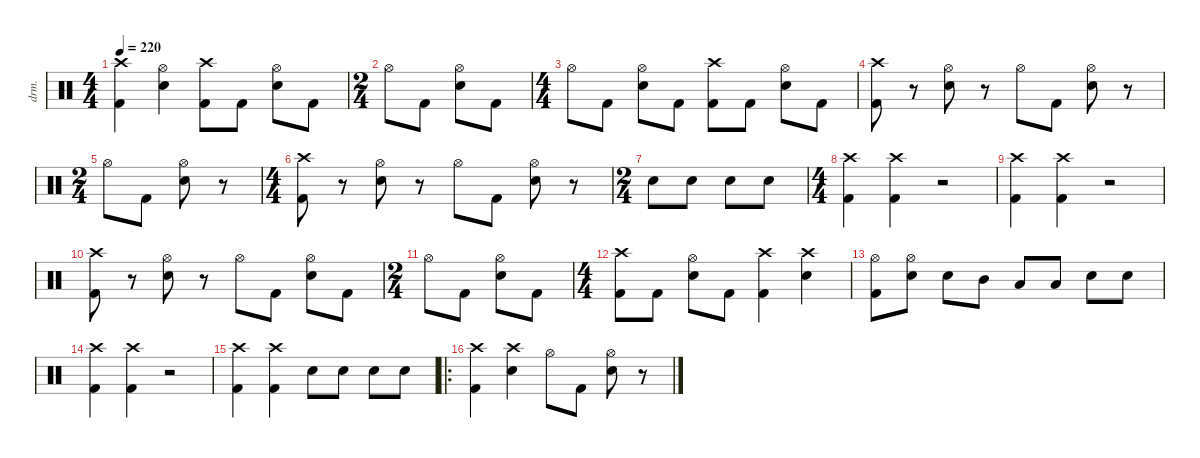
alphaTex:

\defaultSystemsLayout 4
\hideDynamics
\bracketExtendMode nobrackets
\track ("Urlich" "drm.") {instrument percussion}
\staff {score}
\articulation defaults
\ts (4 4)
\tempo 220
\clef neutral
\ks c
("Crash high (hit)" "Kick (hit) 2").4{dy f} ("Hi-Hat (open)" "Snare (hit) 2").4 ("Crash high (hit)" "Kick (hit) 2").8 "Kick (hit) 2".8 ("Hi-Hat (open)" "Snare (hit) 2").8 "Kick (hit) 2".8 |
\ts (2 4)
"Hi-Hat (open)".8 "Kick (hit) 2".8 ("Hi-Hat (open)" "Snare (hit) 2").8 "Kick (hit) 2".8 |
\ts (4 4)
"Hi-Hat (open)".8 "Kick (hit) 2".8 ("Hi-Hat (open)" "Snare (hit) 2").8 "Kick (hit) 2".8 ("Crash high (hit)" "Kick (hit) 2").8 "Kick (hit) 2".8 ("Hi-Hat (open)" "Snare (hit) 2").8 "Kick (hit) 2".8 |
("Crash high (hit)" "Kick (hit) 2").8 r.8 ("Hi-Hat (open)" "Snare (hit) 2").8 r.8 "Hi-Hat (open)".8 "Kick (hit) 2".8 ("Hi-Hat (open)" "Snare (hit) 2").8 r.8 |
\ts (2 4)
"Hi-Hat (open)".8 "Kick (hit) 2".8 ("Hi-Hat (open)" "Snare (hit) 2").8 r.8 |
\ts (4 4)
("Crash high (hit)" "Kick (hit) 2").8 r.8 ("Hi-Hat (open)" "Snare (hit) 2").8 r.8 "Hi-Hat (open)".8 "Kick (hit) 2".8 ("Hi-Hat (open)" "Snare (hit) 2").8 r.8 |
\ts (2 4)
"Snare (hit) 2".8 "Snare (hit) 2".8 "Snare (hit) 2".8 "Snare (hit) 2".8 |
\ts (4 4)
("Crash high (hit)" "Kick (hit) 2").4 ("Crash high (hit)" "Kick (hit) 2").4 r.2 |
("Crash high (hit)" "Kick (hit) 2").4 ("Crash high (hit)" "Kick (hit) 2").4 r.2 |
("Crash high (hit)" "Kick (hit) 2").8 r.8 ("Hi-Hat (open)" "Snare (hit) 2").8 r.8 "Hi-Hat (open)".8 "Kick (hit) 2".8 ("Snare (hit) 2" "Hi-Hat (open)").8 "Kick (hit) 2".8 |
\ts (2 4)
"Hi-Hat (open)".8 "Kick (hit) 2".8 ("Hi-Hat (open)" "Snare (hit) 2").8 "Kick (hit) 2".8 |
\ts (4 4)
("Crash high (hit)" "Kick (hit) 2").8 "Kick (hit) 2".8 ("Hi-Hat (open)" "Snare (hit) 2").8 "Kick (hit) 2".8 ("Crash high (hit)" "Kick (hit) 2").4 ("Crash high (hit)" "Snare (hit) 2").4 |
("Hi-Hat (open)" "Kick (hit) 2").8 ("Hi-Hat (open)" "Snare (hit) 2").8 "Snare (hit) 2".8 "Mid Tom (hit)".8 "Low Tom (hit)".8 "Low Tom (hit)".8 "Snare (hit) 2".8 "Snare (hit) 2".8 |
("Crash high (hit)" "Kick (hit) 2").4 ("Crash high (hit)" "Kick (hit) 2").4 r.2 |
("Crash high (hit)" "Kick (hit) 2").4 ("Crash high (hit)" "Kick (hit) 2").4 "Snare (hit) 2".8 "Snare (hit) 2".8 "Snare (hit) 2".8 "Snare (hit) 2".8 |
\ro
("Crash high (hit)" "Kick (hit) 2").4 ("Crash high (hit)" "Snare (hit) 2").4 "Hi-Hat (open)".8 "Kick (hit) 2".8 ("Hi-Hat (open)" "Snare (hit) 2").8 r.8
